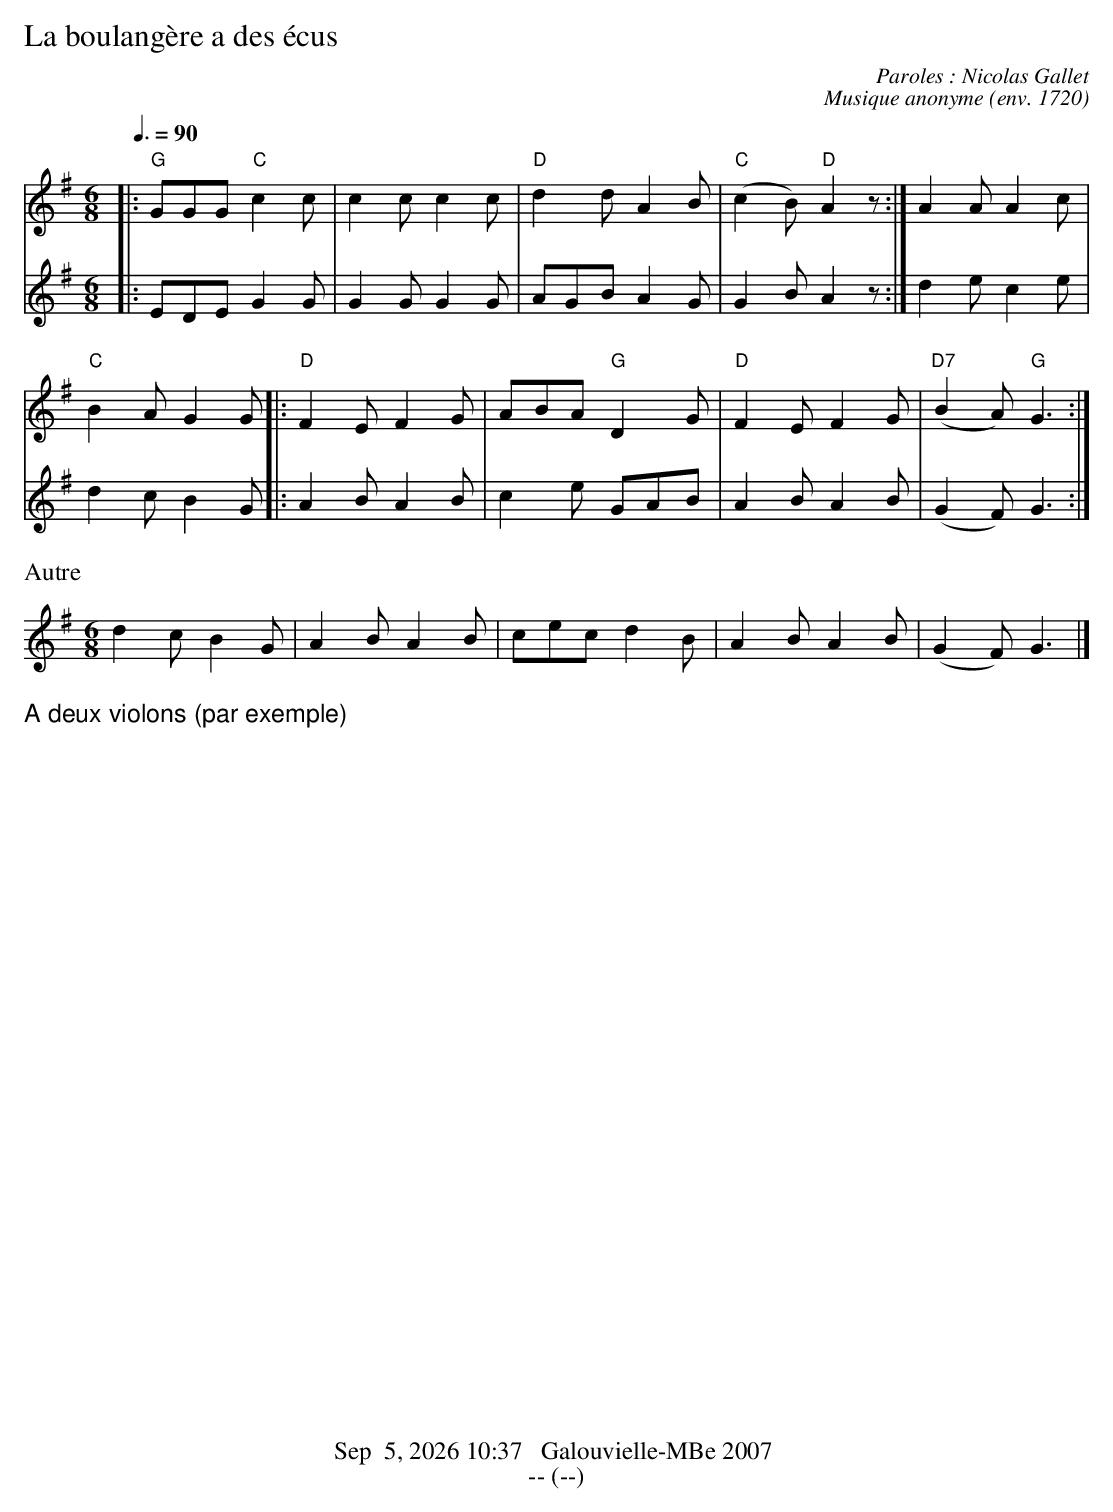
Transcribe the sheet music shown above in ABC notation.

X:1
T:La boulangère a des écus
C:Paroles : Nicolas Gallet
C:Musique anonyme (env. 1720)
M:6/8
Q:3/8=90
L:1/8
K:G
V:1
|: "G"GGG "C"c2c | c2c c2c | "D"d2d A2B | "C"(c2B) "D"A2z :| A2AA2c |
"C"B2A G2G |: "D"F2E F2G | ABA "G"D2G | "D"F2E F2G | "D7"(B2A) "G"G3 :|
V:2
|: EDE G2G | G2G G2G | AGB A2G | G2B A2z :| d2e c2e |
d2c B2G |: A2B A2B | c2e GAB | A2B A2B | (G2F) G3 :|
T:Autre
d2c B2G | A2B A2B |cec d2B  | A2B A2B | (G2F) G3 |]
